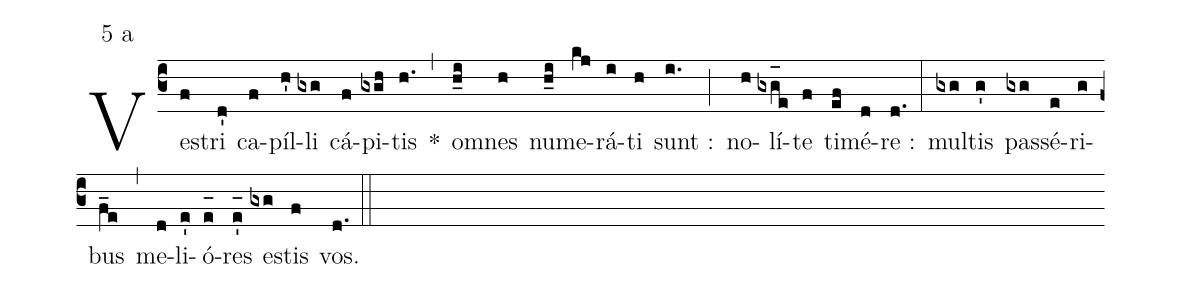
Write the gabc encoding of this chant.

mode:5 a;
%%
(c3) Ve(f)stri(d') ca(f)píl(h')li(gxg) cá(f)pi(gxgh)tis(h.) *(,) o(h_i)mnes(h) nu(h_i)me(kj)rá(i)ti(h) sunt :(i.) (;) no(h)lí(gxg_[oh:h]e)te(f) ti(ef)mé(d)re :(d.) (:) mul(gxg)tis(g') pas(gxg)sé(e)ri(g)bus(f_e) (,) me(d)li(e')ó(e_[oh:h])res(e'_[oh:h]) e(gxg)stis(f) vos.(d.) (::)
